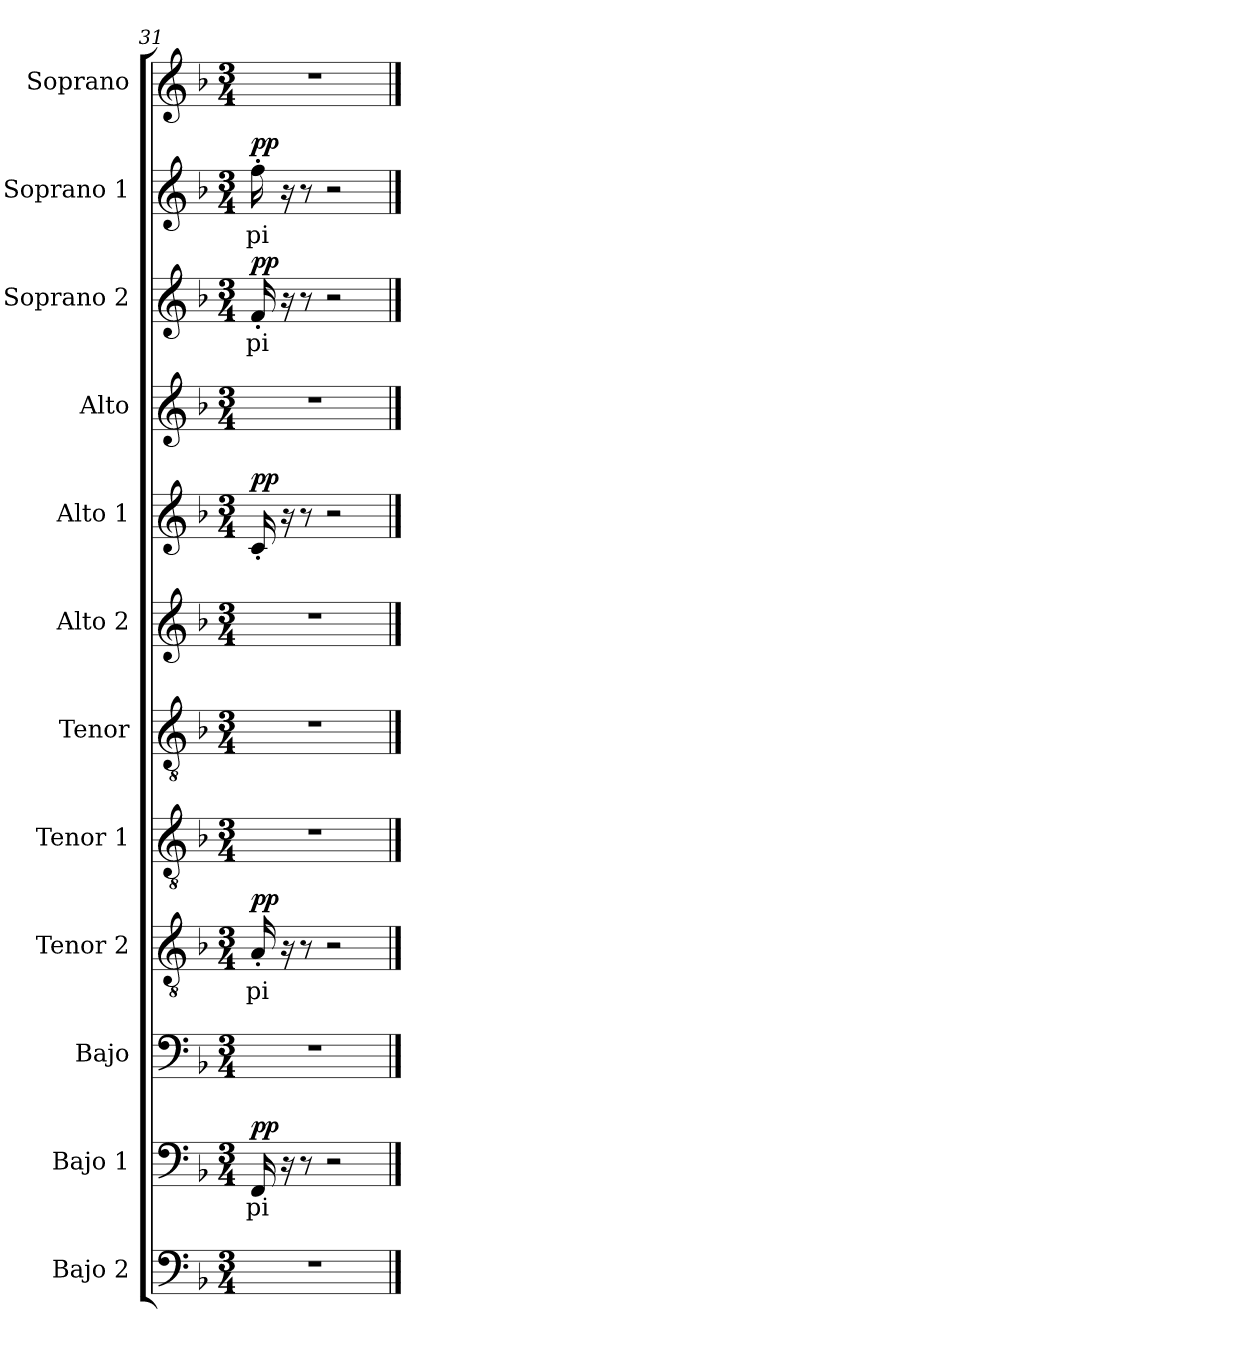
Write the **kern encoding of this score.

**kern	**kern	**text	**dynam	**kern	**kern	**text	**dynam	**kern	**kern	**kern	**kern	**dynam	**kern	**kern	**text	**dynam	**kern	**text	**dynam	**kern
*part12	*part11	*part11	*part11	*part10	*part9	*part9	*part9	*part8	*part7	*part6	*part5	*part5	*part4	*part3	*part3	*part3	*part2	*part2	*part2	*part1
*staff12	*staff11	*staff11	*staff11	*staff10	*staff9	*staff9	*staff9	*staff8	*staff7	*staff6	*staff5	*staff5	*staff4	*staff3	*staff3	*staff3	*staff2	*staff2	*staff2	*staff1
*I"Bajo 2	*I"Bajo 1	*	*	*I"Bajo	*I"Tenor 2	*	*	*I"Tenor 1	*I"Tenor	*I"Alto 2	*I"Alto 1	*	*I"Alto	*I"Soprano 2	*	*	*I"Soprano 1	*	*	*I"Soprano
*I'B2.	*I'B1.	*	*	*I'B.	*I'T2.	*	*	*I'T1.	*I'T.	*I'A2.	*I'A1.	*	*I'A.	*I'S2.	*	*	*I'S1.	*	*	*I'S.
*clefF4	*clefF4	*	*	*clefF4	*clefGv2	*	*	*clefGv2	*clefGv2	*clefG2	*clefG2	*	*clefG2	*clefG2	*	*	*clefG2	*	*	*clefG2
*k[b-]	*k[b-]	*	*	*k[b-]	*k[b-]	*	*	*k[b-]	*k[b-]	*k[b-]	*k[b-]	*	*k[b-]	*k[b-]	*	*	*k[b-]	*	*	*k[b-]
*M3/4	*M3/4	*	*	*M3/4	*M3/4	*	*	*M3/4	*M3/4	*M3/4	*M3/4	*	*M3/4	*M3/4	*	*	*M3/4	*	*	*M3/4
=31	=31	=31	=31	=31	=31	=31	=31	=31	=31	=31	=31	=31	=31	=31	=31	=31	=31	=31	=31	=31
!	!	!LO:LY:b	!LO:DY:a	!	!	!LO:LY:b	!LO:DY:a	!	!	!	!	!LO:DY:a	!	!	!LO:LY:b	!LO:DY:a	!	!LO:LY:b	!LO:DY:a	!
2.r	16FF/	pi	pp	2.r	16A'/	pi	pp	2.r	2.r	2.r	16c'/	pp	2.r	16f'/	pi	pp	16ff'\	pi	pp	2.r
.	16r	.	.	.	16r	.	.	.	.	.	16r	.	.	16r	.	.	16r	.	.	.
.	8r	.	.	.	8r	.	.	.	.	.	8r	.	.	8r	.	.	8r	.	.	.
.	2r	.	.	.	2r	.	.	.	.	.	2r	.	.	2r	.	.	2r	.	.	.
==	==	==	==	==	==	==	==	==	==	==	==	==	==	==	==	==	==	==	==	==
*-	*-	*-	*-	*-	*-	*-	*-	*-	*-	*-	*-	*-	*-	*-	*-	*-	*-	*-	*-	*-
